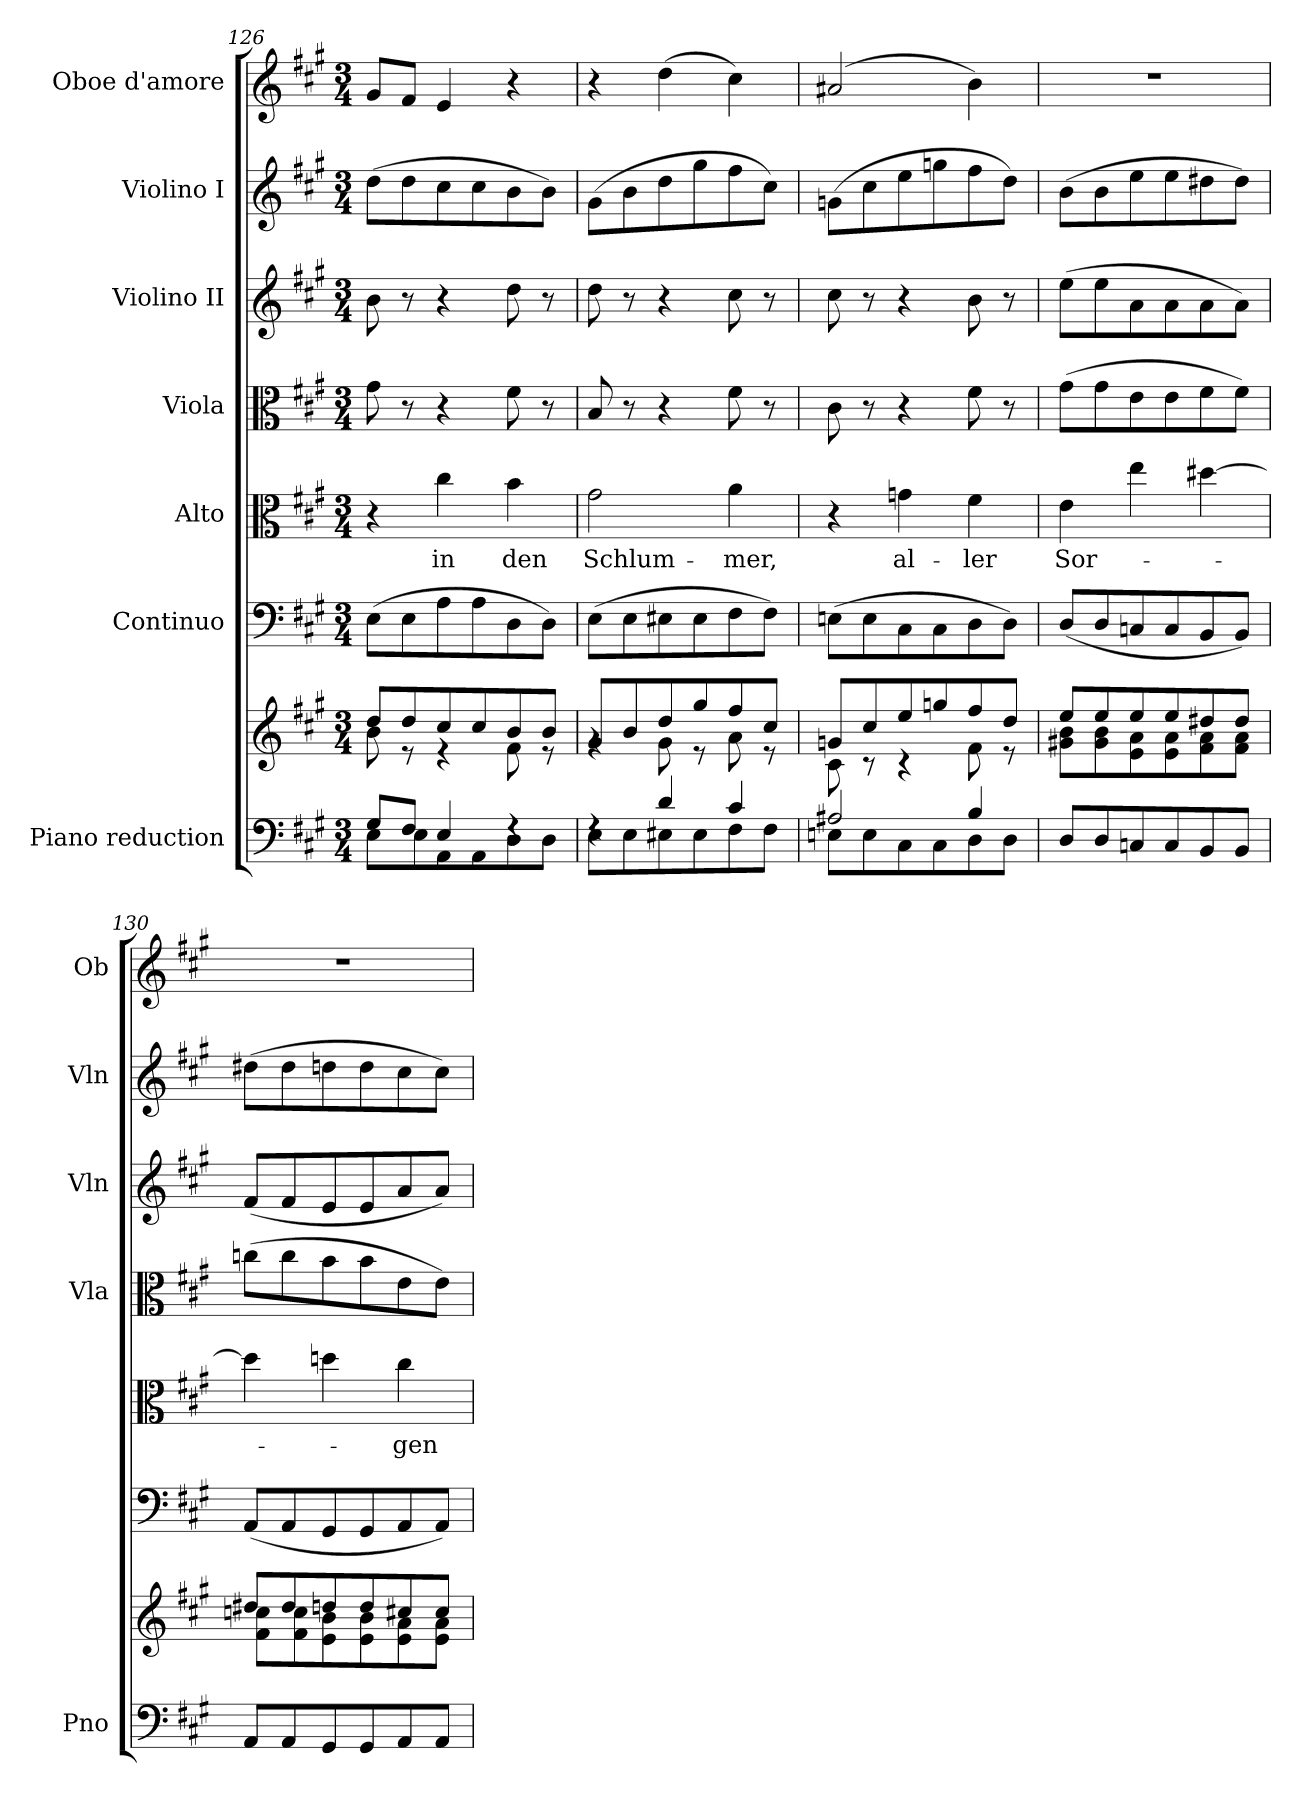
**kern	**kern	**kern	**kern	**text	**kern	**kern	**kern	**kern
*part7	*part7	*part6	*part5	*part5	*part4	*part3	*part2	*part1
*staff8	*staff7	*staff6	*staff5	*staff5	*staff4	*staff3	*staff2	*staff1
*I"Piano reduction	*	*I"Continuo	*I"Alto	*	*I"Viola	*I"Violino II	*I"Violino I	*I"Oboe d'amore
*I'Pno	*	*	*	*	*I'Vla	*I'Vln	*I'Vln	*I'Ob
*clefF4	*clefG2	*clefF4	*clefC3	*	*clefC3	*clefG2	*clefG2	*clefG2
*k[f#c#g#]	*k[f#c#g#]	*k[f#c#g#]	*k[f#c#g#]	*	*k[f#c#g#]	*k[f#c#g#]	*k[f#c#g#]	*k[f#c#g#]
*M3/4	*M3/4	*M3/4	*M3/4	*	*M3/4	*M3/4	*M3/4	*M3/4
=126	=126	=126	=126	=126	=126	=126	=126	=126
*^	*^	*	*	*	*	*	*	*
8G#/L	8E\L	8dd/L	8b\	(>8E\L	4r	.	8g#\	8b\	(>8dd\L	8g#/L
8F#/J	8E\	8dd/	8r	8E\	.	.	8r	8r	8dd\	8f#/J
!	!	!	!	!	!	!LO:LY:b	!	!	!	!
4E/	8AA\	8cc#/	4r	8A\	4cc#\	in	4r	4r	8cc#\	4e/
.	8AA\	8cc#/	.	8A\	.	.	.	.	8cc#\	.
!	!	!	!	!	!	!LO:LY:b	!	!	!	!
4rF	8D\	8b/	8f#\	8D\	4b\	den	8f#\	8dd\	8b\	4r
.	8D\J	8b/J	8r	8D\J)	.	.	8r	8r	8b\J)	.
=127	=127	=127	=127	=127	=127	=127	=127	=127	=127	=127
!	!	!	!	!	!	!LO:LY:b	!	!	!	!
4rF	8E\L	8g#/L	4rg	(>8E\L	2g#\	Schlum-	8B/	8dd\	(>8g#\L	4r
.	8E\	8b/	.	8E\	.	.	8r	8r	8b\	.
4d/	8E#X\	8dd/	8g#\	8E#X\	.	.	4r	4r	8dd\	(>4dd\
.	8E#\	8gg#/	8r	8E#\	.	.	.	.	8gg#\	.
!	!	!	!	!	!	!LO:LY:b	!	!	!	!
4c#/	8F#\	8ff#/	8a\	8F#\	4a\	-mer,	8f#\	8cc#\	8ff#\	4cc#\)
.	8F#\J	8cc#/J	8r	8F#\J)	.	.	8r	8r	8cc#\J)	.
!!LO:PB:g=z
=128	=128	=128	=128	=128	=128	=128	=128	=128	=128	=128
2A#X/	8En\L	8gn/L	8c#\	(>8En\L	4r	.	8c#\	8cc#\	(>8gn\L	(>2a#X/
.	8E\	8cc#/	8r	8E\	.	.	8r	8r	8cc#\	.
!	!	!	!	!	!	!LO:LY:b	!	!	!	!
.	8C#\	8ee/	4r	8C#\	4gn\	al-	4r	4r	8ee\	.
.	8C#\	8ggn/	.	8C#\	.	.	.	.	8ggn\	.
!	!	!	!	!	!	!LO:LY:b	!	!	!	!
4B/	8D\	8ff#/	8f#\	8D\	4f#\	-ler	8f#\	8b\	8ff#\	4b\)
.	8D\J	8dd/J	8r	8D\J)	.	.	8r	8r	8dd\J)	.
=129	=129	=129	=129	=129	=129	=129	=129	=129	=129	=129
!	!	!	!	!	!	!LO:LY:b	!	!	!	!
*v	*v	*	*	*	*	*	*	*	*	*
8D/L	8ee/L	8g#X\ 8b\L	(<8D/L	4e\	Sor-	(>8g#\L	(>8ee\L	(>8b\L	2.r
8D/	8ee/	8g#\ 8b\	8D/	.	.	8g#\	8ee\	8b\	.
8Cn/	8ee/	8e\ 8a\	8Cn/	4ee\	.	8e\	8a\	8ee\	.
8C/	8ee/	8e\ 8a\	8C/	.	.	8e\	8a\	8ee\	.
8BB/	8dd#X/	8f#\ 8a\	8BB/	[4dd#X\	.	8f#\	8a\	8dd#X\	.
8BB/J	8dd#/J	8f#\ 8a\J	8BB/J)	.	.	8f#\J)	8a\J)	8dd#\J)	.
=130	=130	=130	=130	=130	=130	=130	=130	=130	=130
8AA/L	8dd#X/L	8f#\ 8ccn\L	(<8AA/L	4dd#\]	.	(>8ccn\L	(<8f#/L	(>8dd#X\L	2.r
8AA/	8dd#/	8f#\ 8cc\	8AA/	.	.	8cc\	8f#/	8dd#\	.
8GG#/	8ddn/	8e\ 8b\	8GG#/	4ddn\	.	8b\	8e/	8ddn\	.
8GG#/	8dd/	8e\ 8b\	8GG#/	.	.	8b\	8e/	8dd\	.
!	!	!	!	!	!LO:LY:b	!	!	!	!
8AA/	8cc#X/	8e\ 8a\	8AA/	4cc#\	-gen	8e\	8a/	8cc#\	.
8AA/J	8cc#/J	8e\ 8a\J	8AA/J)	.	.	8e\J)	8a/J)	8cc#\J)	.
*	*v	*v	*	*	*	*	*	*	*
=	=	=	=	=	=	=	=	=
*-	*-	*-	*-	*-	*-	*-	*-	*-
